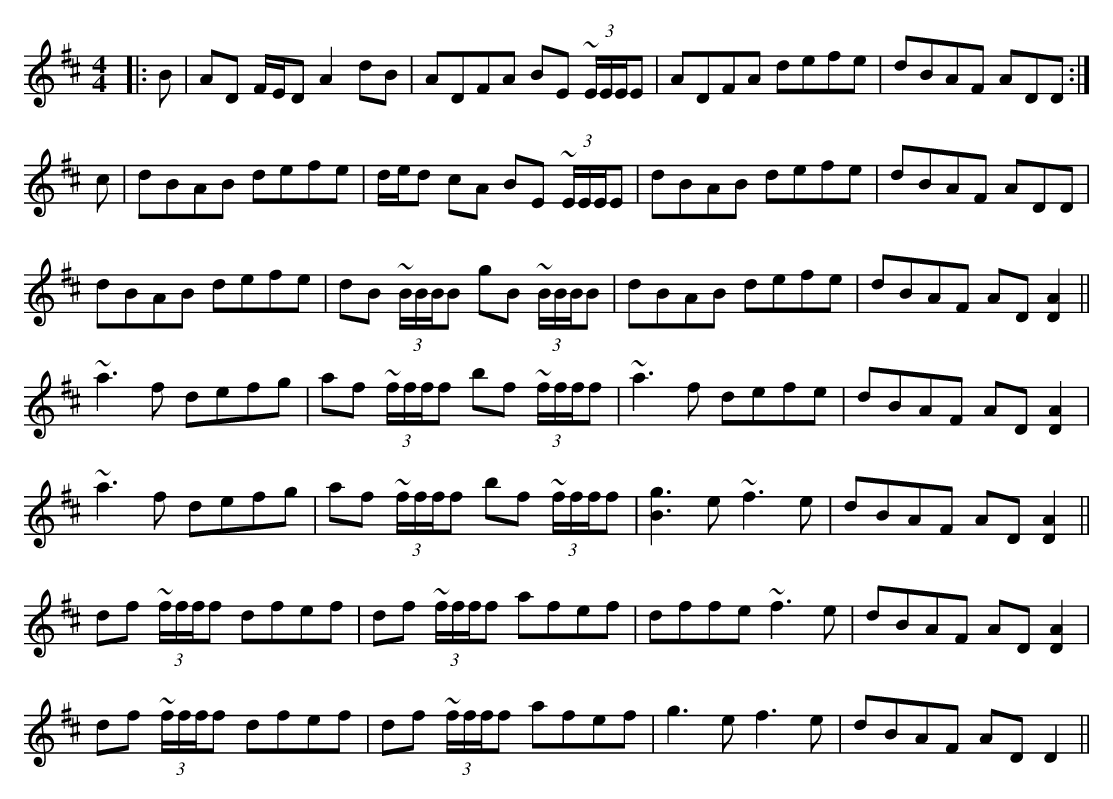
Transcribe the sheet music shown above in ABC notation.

X:1
M:4/4
K:D
|:B|AD F/E/D A2 dB|ADFA BE ~(3E/E/E/E|ADFA defe|dBAF ADD:|
c|dBAB defe|d/e/d cA BE ~(3E/E/E/E|dBAB defe|dBAF ADD|
dBAB defe|dB ~(3B/B/B/B gB ~(3B/B/B/B|dBAB defe|dBAF AD [A2D2]||
~a3 f defg|af ~(3f/f/f/f bf ~(3f/f/f/f |~a3 f defe|dBAF AD [A2D2]|
~a3 f defg|af ~(3f/f/f/f bf ~(3f/f/f/f|[B3g3] e ~f3 e|dBAF AD [A2D2]||
df ~(3f/f/f/f dfef|df ~(3f/f/f/f afef|dffe ~f3 e|dBAF AD [A2D2]|
df ~(3f/f/f/f dfef|df ~(3f/f/f/f afef|g3 e f3 e|dBAF AD D2||
